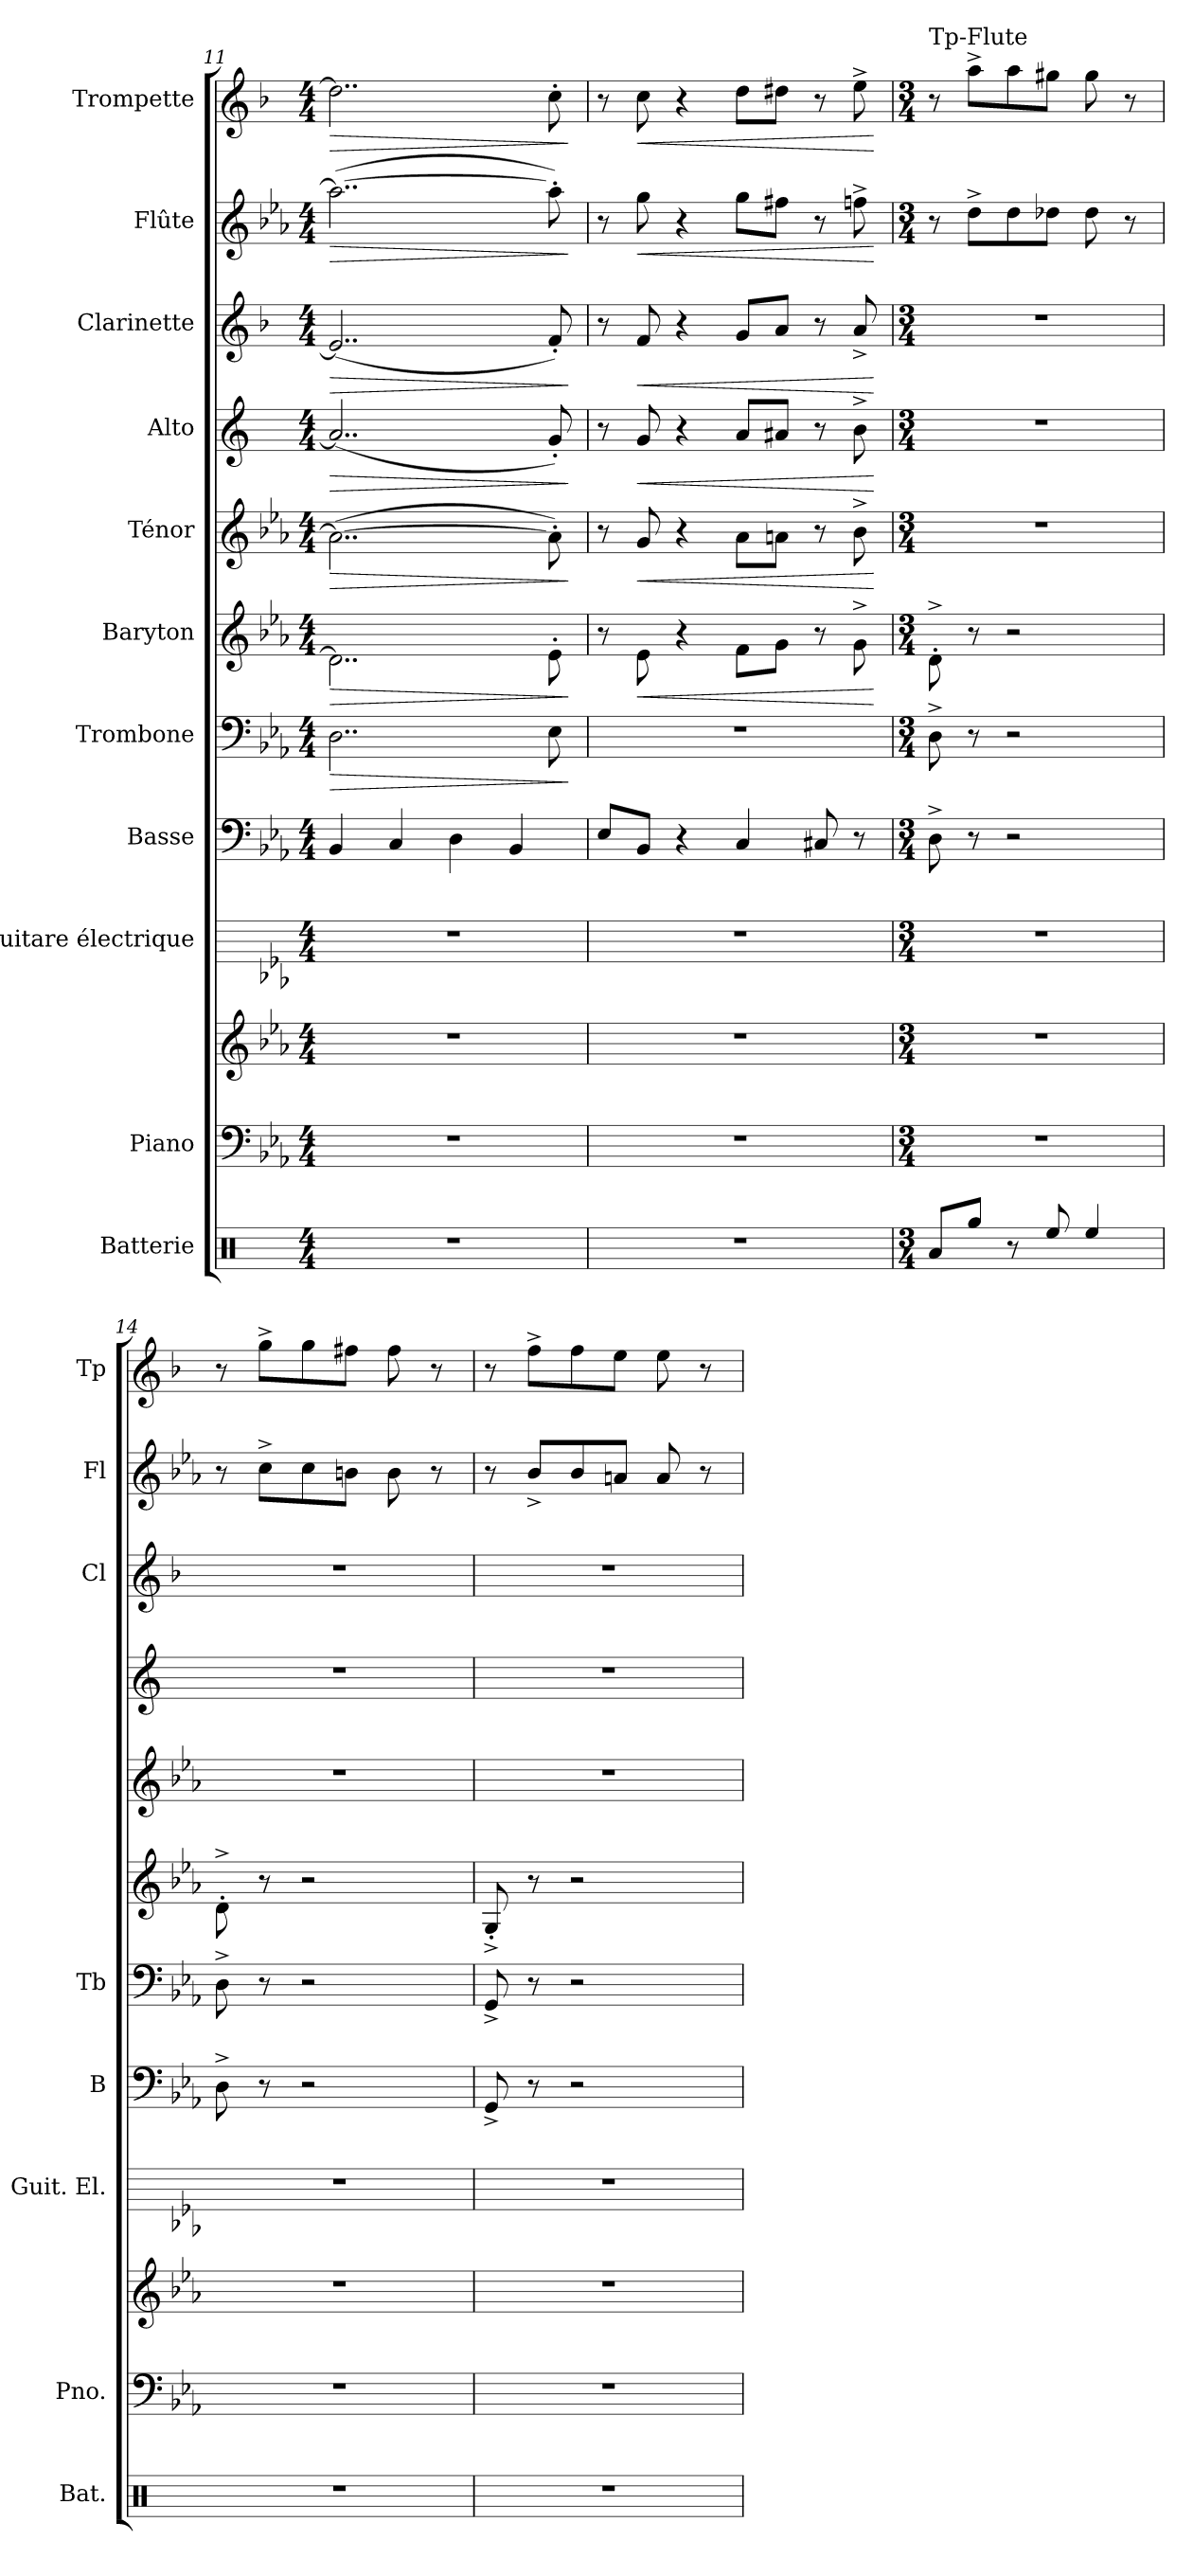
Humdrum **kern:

**kern	**kern	**kern	**kern	**kern	**kern	**dynam	**kern	**dynam	**kern	**dynam	**kern	**dynam	**kern	**dynam	**kern	**dynam	**kern	**dynam
*part11	*part10	*part10	*part9	*part8	*part7	*part7	*part6	*part6	*part5	*part5	*part4	*part4	*part3	*part3	*part2	*part2	*part1	*part1
*staff12	*staff11	*staff10	*staff9	*staff8	*staff7	*staff7	*staff6	*staff6	*staff5	*staff5	*staff4	*staff4	*staff3	*staff3	*staff2	*staff2	*staff1	*staff1
*I"Batterie	*I"Piano	*	*I"Guitare électrique	*I"Basse	*I"Trombone	*	*I"Baryton	*	*I"Ténor	*	*I"Alto	*	*I"Clarinette	*	*I"Flûte	*	*I"Trompette	*
*I'Bat.	*I'Pno.	*	*I'Guit. El.	*I'B	*I'Tb	*	*	*	*	*	*	*	*I'Cl	*	*I'Fl	*	*I'Tp	*
*clefX	*clefF4	*clefG2	*	*clefF4	*clefF4	*	*clefG2	*	*clefG2	*	*clefG2	*	*clefG2	*	*clefG2	*	*clefG2	*
*	*	*	*	*ITrd7c12	*	*	*ITrd12c21	*	*ITrd8c14	*	*ITrd5c9	*	*ITrd1c2	*	*	*	*ITrd1c2	*
*k[]	*k[b-e-a-]	*k[b-e-a-]	*k[b-e-a-]	*k[b-e-a-]	*k[b-e-a-]	*	*k[b-e-a-]	*	*k[b-e-a-]	*	*k[b-e-a-]	*	*k[b-e-a-]	*	*k[b-e-a-]	*	*k[b-e-a-]	*
*M4/4	*M4/4	*M4/4	*M4/4	*M4/4	*M4/4	*	*M4/4	*	*M4/4	*	*M4/4	*	*M4/4	*	*M4/4	*	*M4/4	*
=11	=11	=11	=11	=11	=11	=11	=11	=11	=11	=11	=11	=11	=11	=11	=11	=11	=11	=11
!	!	!	!	!	!	!LO:HP:b	!	!LO:HP:b	!	!LO:HP:b	!	!LO:HP:b	!	!LO:HP:b	!	!LO:HP:b	!	!LO:HP:b
1r	1r	1r	1r	4BBB-/	2..D\	>	2..D\]	>	(<2..A-\_	>	(<2..c/]	>	(<2..d/]	>	(<2..aa-\_	>	2..cc\]	>
.	.	.	.	4CC/	.	.	.	.	.	.	.	.	.	.	.	.	.	.
.	.	.	.	4DD\	.	.	.	.	.	.	.	.	.	.	.	.	.	.
.	.	.	.	4BBB-/	.	.	.	.	.	.	.	.	.	.	.	.	.	.
.	.	.	.	.	8E-\	.	8E-'\	.	8A-'\])	.	8B-'/)	.	8e-'/)	.	8aa-'\])	.	8b-'\	.
.	.	.	.	.	.	]	.	]	.	]	.	]	.	]	.	]	.	]
=12	=12	=12	=12	=12	=12	=12	=12	=12	=12	=12	=12	=12	=12	=12	=12	=12	=12	=12
1r	1r	1r	1r	8EE-/L	1r	.	8r	.	8r	.	8r	.	8r	.	8r	.	8r	.
!	!	!	!	!	!	!	!	!LO:HP:b	!	!LO:HP:b	!	!LO:HP:b	!	!LO:HP:b	!	!LO:HP:b	!	!LO:HP:b
.	.	.	.	8BBB-/J	.	.	8E-\	<	8G/	<	8B-/	<	8e-/	<	8gg\	<	8b-\	<
.	.	.	.	4r	.	.	4r	.	4r	.	4r	.	4r	.	4r	.	4r	.
.	.	.	.	4CC/	.	.	8F\L	.	8A-\L	.	8c/L	.	8f/L	.	8gg\L	.	8cc\L	.
.	.	.	.	.	.	.	8G\J	.	8An\J	.	8c#X/J	.	8g/J	.	8ff#X\J	.	8cc#X\J	.
.	.	.	.	8CC#X/	.	.	8r	.	8r	.	8r	.	8r	.	8r	.	8r	.
.	.	.	.	8r	.	.	8G^\	.	8B-^\	.	8d^\	.	8g^/	.	8ffn^\	.	8dd^\	.
.	.	.	.	.	.	.	.	[	.	[	.	[	.	[	.	[	.	[
!!LO:PB:g=z
=13	=13	=13	=13	=13	=13	=13	=13	=13	=13	=13	=13	=13	=13	=13	=13	=13	=13	=13
*M3/4	*M3/4	*M3/4	*M3/4	*M3/4	*M3/4	*	*M3/4	*	*M3/4	*	*M3/4	*	*M3/4	*	*M3/4	*	*M3/4	*
!	!	!	!	!	!	!	!	!	!	!	!	!	!	!	!	!	!LO:TX:a:t=Tp-Flute	!
8Ra/L	2.r	2.r	2.r	8DD^\	8D^\	.	8D'^\	.	2.r	.	2.r	.	2.r	.	8r	.	8r	.
8Rgg/J	.	.	.	8r	8r	.	8r	.	.	.	.	.	.	.	8dd^\L	.	8gg^\L	.
8r	.	.	.	2r	2r	.	2r	.	.	.	.	.	.	.	8dd\	.	8gg\	.
8Ree/	.	.	.	.	.	.	.	.	.	.	.	.	.	.	8dd-X\J	.	8ff#X\J	.
4Ree/	.	.	.	.	.	.	.	.	.	.	.	.	.	.	8dd-\	.	8ff#\	.
.	.	.	.	.	.	.	.	.	.	.	.	.	.	.	8r	.	8r	.
=14	=14	=14	=14	=14	=14	=14	=14	=14	=14	=14	=14	=14	=14	=14	=14	=14	=14	=14
2.r	2.r	2.r	2.r	8DD^\	8D^\	.	8D'^\	.	2.r	.	2.r	.	2.r	.	8r	.	8r	.
.	.	.	.	8r	8r	.	8r	.	.	.	.	.	.	.	8cc^\L	.	8ff^\L	.
.	.	.	.	2r	2r	.	2r	.	.	.	.	.	.	.	8cc\	.	8ff\	.
.	.	.	.	.	.	.	.	.	.	.	.	.	.	.	8bn\J	.	8een\J	.
.	.	.	.	.	.	.	.	.	.	.	.	.	.	.	8b\	.	8ee\	.
.	.	.	.	.	.	.	.	.	.	.	.	.	.	.	8r	.	8r	.
=15	=15	=15	=15	=15	=15	=15	=15	=15	=15	=15	=15	=15	=15	=15	=15	=15	=15	=15
2.r	2.r	2.r	2.r	8GGG^/	8GG^/	.	8GG'^/	.	2.r	.	2.r	.	2.r	.	8r	.	8r	.
.	.	.	.	8r	8r	.	8r	.	.	.	.	.	.	.	8b-^/L	.	8ee-^\L	.
.	.	.	.	2r	2r	.	2r	.	.	.	.	.	.	.	8b-/	.	8ee-\	.
.	.	.	.	.	.	.	.	.	.	.	.	.	.	.	8an/J	.	8dd\J	.
.	.	.	.	.	.	.	.	.	.	.	.	.	.	.	8a/	.	8dd\	.
.	.	.	.	.	.	.	.	.	.	.	.	.	.	.	8r	.	8r	.
=	=	=	=	=	=	=	=	=	=	=	=	=	=	=	=	=	=	=
*-	*-	*-	*-	*-	*-	*-	*-	*-	*-	*-	*-	*-	*-	*-	*-	*-	*-	*-
